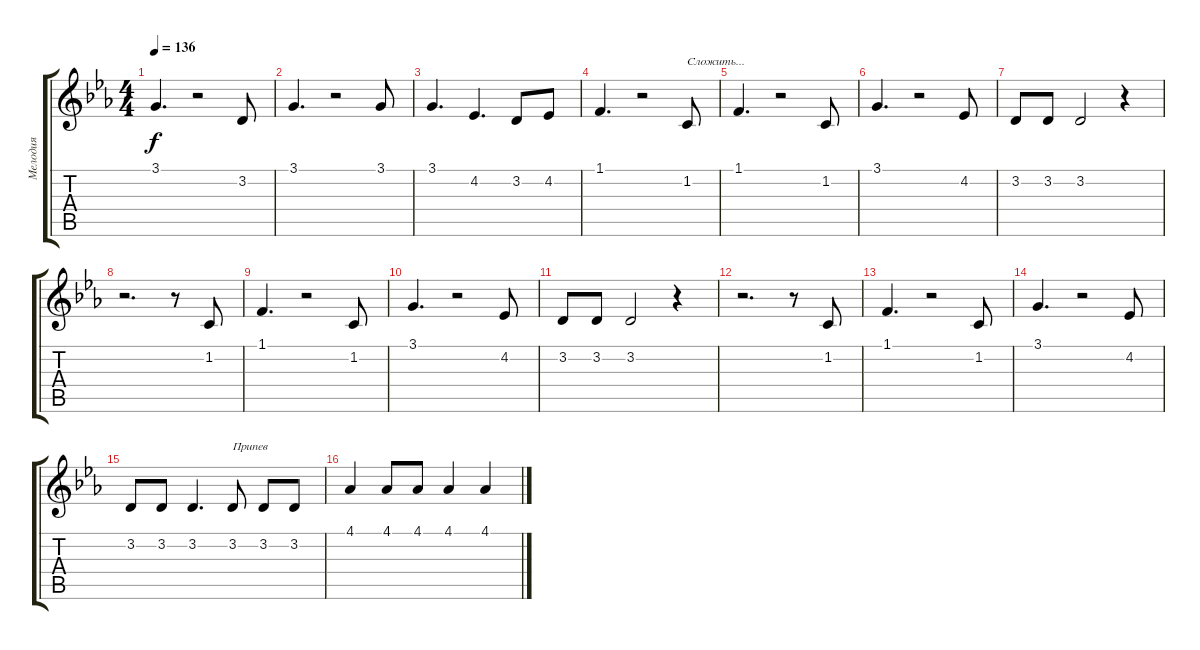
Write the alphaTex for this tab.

\track ("Мелодия" "Мелодия") {instrument violin}
\staff {score tabs}
\tuning (E4 B3 G3 D3 A2 E2) {hide}
\ts (4 4)
\tempo 136
\clef g2
\ks cminor
3.1.4{d dy f} r.2 3.2.8 |
3.1.4{d} r.2 3.1.8 |
3.1.4{d} 4.2.4{d} 3.2.8 4.2.8 |
1.1.4{d} r.2 1.2.8{txt "Сложить..."} |
1.1.4{d} r.2 1.2.8 |
3.1.4{d} r.2 4.2.8 |
3.2.8 3.2.8 3.2.2 r.4 |
r.2{d} r.8 1.2.8 |
1.1.4{d} r.2 1.2.8 |
3.1.4{d} r.2 4.2.8 |
3.2.8 3.2.8 3.2.2 r.4 |
r.2{d} r.8 1.2.8 |
1.1.4{d} r.2 1.2.8 |
3.1.4{d} r.2 4.2.8 |
3.2.8 3.2.8 3.2.4{d} 3.2.8{txt "Припев"} 3.2.8 3.2.8 |
4.1.4 4.1.8 4.1.8 4.1.4 4.1.4
